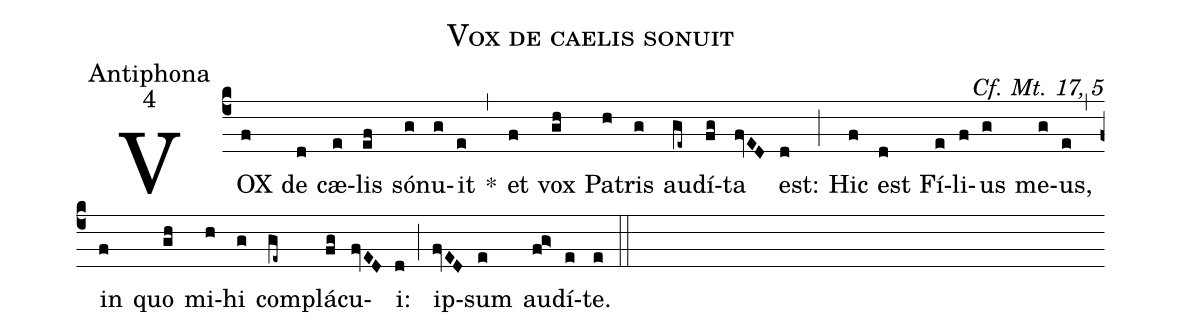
name:Vox de caelis sonuit;
office-part:Antiphona;
mode:4;
commentary:Cf. Mt. 17, 5;
%%
(c4)
VOX(f) de(d) cæ(e)lis(ef) só(g)nu(g)it(e) *(,)
et(f) vox(gh) Pa(h)tris(g) au(ge~)dí(fg)ta(fvED) est:(d) (;)
Hic(f) est(d) Fí(e)li(f)us(g) me(g)us,(e) (,)
in(f) quo(gh) mi(h)hi(g) com(ge~)plá(fg)cu(fvED)i:(d) (;)
ip(fvED)sum(e) au(f!g>)dí(e)te.(e) (::)
